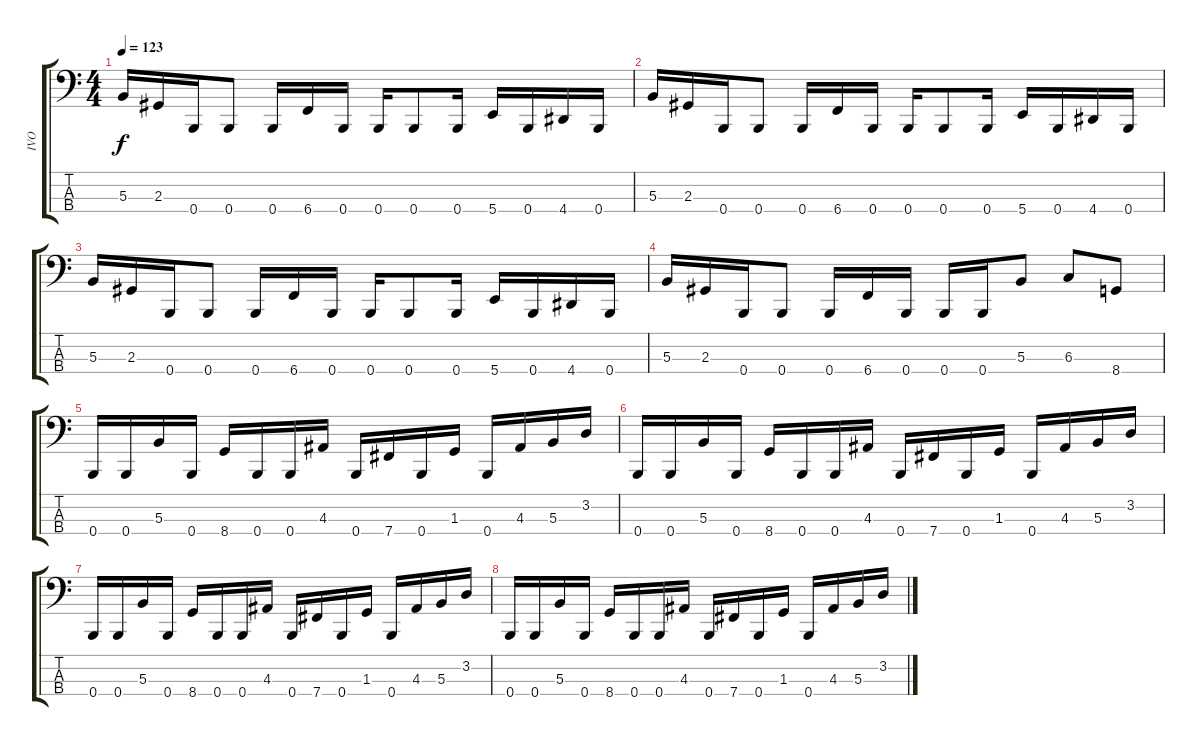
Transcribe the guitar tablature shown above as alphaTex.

\track ("IVO" "IVO") {instrument electricbasspick}
\staff {score tabs}
\tuning (E2 B1 Gb1 B0) {hide}
\ts (4 4)
\tempo 123
\clef f4
\ks c
5.3.16{dy f} 2.3.16 0.4.16 0.4.8 0.4.16 6.4.16 0.4.16 0.4.16 0.4.8 0.4.16 5.4.16 0.4.16 4.4.16 0.4.16 |
5.3.16 2.3.16 0.4.16 0.4.8 0.4.16 6.4.16 0.4.16 0.4.16 0.4.8 0.4.16 5.4.16 0.4.16 4.4.16 0.4.16 |
5.3.16 2.3.16 0.4.16 0.4.8 0.4.16 6.4.16 0.4.16 0.4.16 0.4.8 0.4.16 5.4.16 0.4.16 4.4.16 0.4.16 |
5.3.16 2.3.16 0.4.16 0.4.8 0.4.16 6.4.16 0.4.16 0.4.16 0.4.16 5.3.8 6.3.8 8.4.8 |
0.4.16 0.4.16 5.3.16 0.4.16 8.4.16 0.4.16 0.4.16 4.3.16 0.4.16 7.4.16 0.4.16 1.3.16 0.4.16 4.3.16 5.3.16 3.2.16 |
0.4.16 0.4.16 5.3.16 0.4.16 8.4.16 0.4.16 0.4.16 4.3.16 0.4.16 7.4.16 0.4.16 1.3.16 0.4.16 4.3.16 5.3.16 3.2.16 |
0.4.16 0.4.16 5.3.16 0.4.16 8.4.16 0.4.16 0.4.16 4.3.16 0.4.16 7.4.16 0.4.16 1.3.16 0.4.16 4.3.16 5.3.16 3.2.16 |
0.4.16 0.4.16 5.3.16 0.4.16 8.4.16 0.4.16 0.4.16 4.3.16 0.4.16 7.4.16 0.4.16 1.3.16 0.4.16 4.3.16 5.3.16 3.2.16
